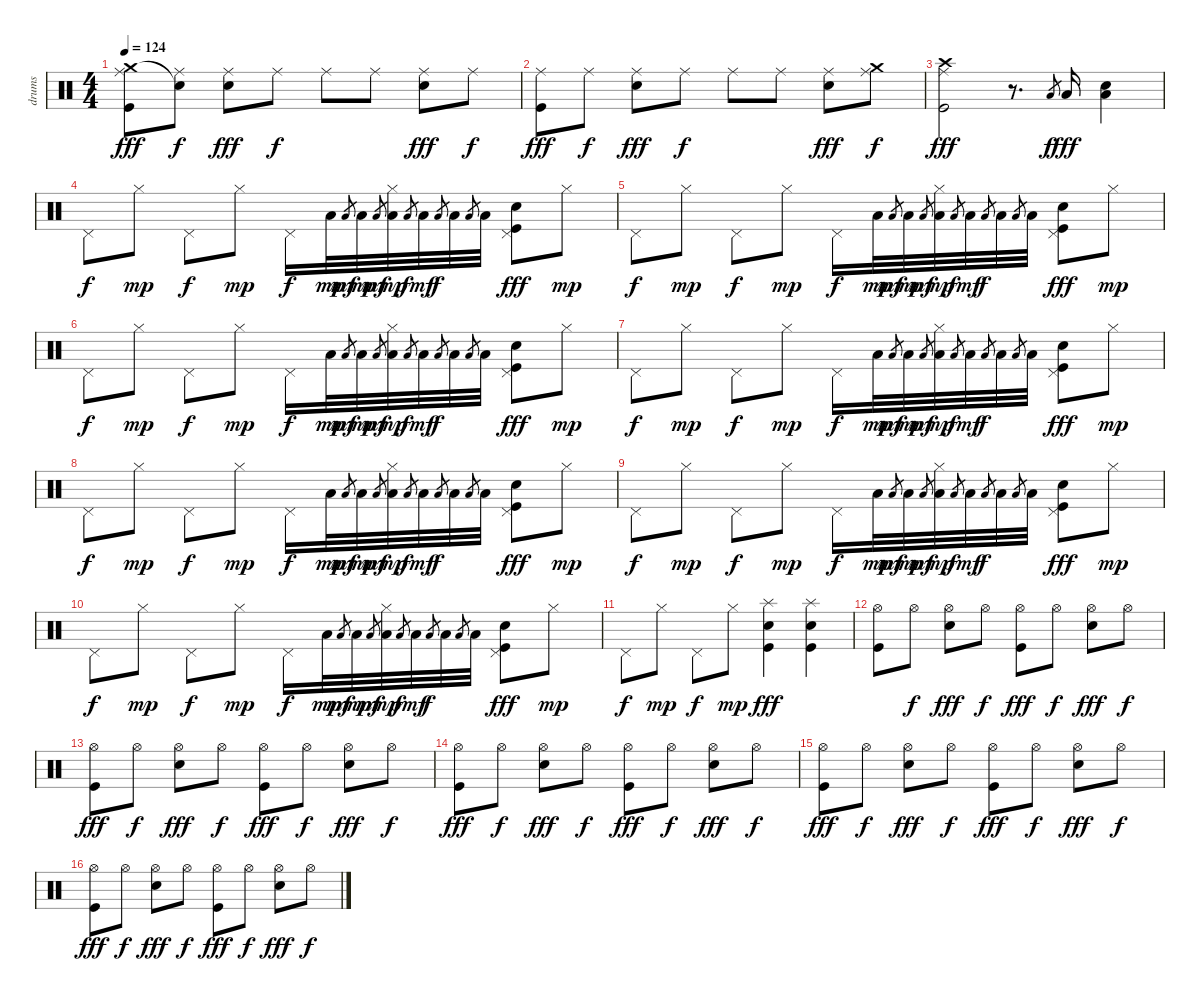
\track ("drums" "drums") {instrument percussion}
\staff {score}
\articulation defaults
\ts (4 4)
\tempo 124
\clef neutral
\ks c
("Crash medium (hit)" "Ride (middle)" "Kick (hit)").8{dy fff} ("Snare (hit)"{t} "Ride (middle)").8{dy f} ("Ride (middle)" "Snare (hit) 2").8{dy fff} "Ride (middle)".8{dy f} "Ride (middle)".8 "Ride (middle)".8 ("Ride (middle)" "Snare (hit) 2").8{dy fff} "Ride (middle)".8{dy f} |
("Ride (middle)" "Kick (hit)").8{dy fff} "Ride (middle)".8{dy f} ("Ride (middle)" "Snare (hit) 2").8{dy fff} "Ride (middle)".8{dy f} "Ride (middle)".8 "Ride (middle)".8 ("Ride (middle)" "Snare (hit) 2").8{dy fff} ("Crash medium (hit)" "Ride (middle)").8{dy f} |
("Crash high (hit)" "Ride (middle)" "Kick (hit)").2{dy fff} r.8{d} "Low Tom (hit)".8{gr dy f} "Low Tom (hit)".16{dy fff} ("Snare (hit) 2" "Low Tom (hit)").4 |
"Pedal Hi-Hat (hit)".8{dy f} "Hi-Hat (closed)".8{dy mp} "Pedal Hi-Hat (hit)".8{dy f} "Hi-Hat (closed)".8{dy mp} "Pedal Hi-Hat (hit)".16{dy f} "Low Tom (hit)".32{dy mp} "Low Tom (hit)".8{gr dy mf} "Low Tom (hit)".32{dy mp} "Low Tom (hit)".8{gr dy mf} ("Hi-Hat (closed)" "Low Tom (hit)").32{dy mp} "Low Tom (hit)".8{gr dy f} "Low Tom (hit)".32{dy mf} "Low Tom (hit)".8{gr dy f} "Low Tom (hit)".32 "Low Tom (hit)".8{gr} "Low Tom (hit)".32 ("Pedal Hi-Hat (hit)" "Snare (hit) 2" "Kick (hit)").8{dy fff} "Hi-Hat (closed)".8{dy mp} |
"Pedal Hi-Hat (hit)".8{dy f} "Hi-Hat (closed)".8{dy mp} "Pedal Hi-Hat (hit)".8{dy f} "Hi-Hat (closed)".8{dy mp} "Pedal Hi-Hat (hit)".16{dy f} "Low Tom (hit)".32{dy mp} "Low Tom (hit)".8{gr dy mf} "Low Tom (hit)".32{dy mp} "Low Tom (hit)".8{gr dy mf} ("Hi-Hat (closed)" "Low Tom (hit)").32{dy mp} "Low Tom (hit)".8{gr dy f} "Low Tom (hit)".32{dy mf} "Low Tom (hit)".8{gr dy f} "Low Tom (hit)".32 "Low Tom (hit)".8{gr} "Low Tom (hit)".32 ("Pedal Hi-Hat (hit)" "Snare (hit) 2" "Kick (hit)").8{dy fff} "Hi-Hat (closed)".8{dy mp} |
"Pedal Hi-Hat (hit)".8{dy f} "Hi-Hat (closed)".8{dy mp} "Pedal Hi-Hat (hit)".8{dy f} "Hi-Hat (closed)".8{dy mp} "Pedal Hi-Hat (hit)".16{dy f} "Low Tom (hit)".32{dy mp} "Low Tom (hit)".8{gr dy mf} "Low Tom (hit)".32{dy mp} "Low Tom (hit)".8{gr dy mf} ("Hi-Hat (closed)" "Low Tom (hit)").32{dy mp} "Low Tom (hit)".8{gr dy f} "Low Tom (hit)".32{dy mf} "Low Tom (hit)".8{gr dy f} "Low Tom (hit)".32 "Low Tom (hit)".8{gr} "Low Tom (hit)".32 ("Pedal Hi-Hat (hit)" "Snare (hit) 2" "Kick (hit)").8{dy fff} "Hi-Hat (closed)".8{dy mp} |
"Pedal Hi-Hat (hit)".8{dy f} "Hi-Hat (closed)".8{dy mp} "Pedal Hi-Hat (hit)".8{dy f} "Hi-Hat (closed)".8{dy mp} "Pedal Hi-Hat (hit)".16{dy f} "Low Tom (hit)".32{dy mp} "Low Tom (hit)".8{gr dy mf} "Low Tom (hit)".32{dy mp} "Low Tom (hit)".8{gr dy mf} ("Hi-Hat (closed)" "Low Tom (hit)").32{dy mp} "Low Tom (hit)".8{gr dy f} "Low Tom (hit)".32{dy mf} "Low Tom (hit)".8{gr dy f} "Low Tom (hit)".32 "Low Tom (hit)".8{gr} "Low Tom (hit)".32 ("Pedal Hi-Hat (hit)" "Snare (hit) 2" "Kick (hit)").8{dy fff} "Hi-Hat (closed)".8{dy mp} |
"Pedal Hi-Hat (hit)".8{dy f} "Hi-Hat (closed)".8{dy mp} "Pedal Hi-Hat (hit)".8{dy f} "Hi-Hat (closed)".8{dy mp} "Pedal Hi-Hat (hit)".16{dy f} "Low Tom (hit)".32{dy mp} "Low Tom (hit)".8{gr dy mf} "Low Tom (hit)".32{dy mp} "Low Tom (hit)".8{gr dy mf} ("Hi-Hat (closed)" "Low Tom (hit)").32{dy mp} "Low Tom (hit)".8{gr dy f} "Low Tom (hit)".32{dy mf} "Low Tom (hit)".8{gr dy f} "Low Tom (hit)".32 "Low Tom (hit)".8{gr} "Low Tom (hit)".32 ("Pedal Hi-Hat (hit)" "Snare (hit) 2" "Kick (hit)").8{dy fff} "Hi-Hat (closed)".8{dy mp} |
"Pedal Hi-Hat (hit)".8{dy f} "Hi-Hat (closed)".8{dy mp} "Pedal Hi-Hat (hit)".8{dy f} "Hi-Hat (closed)".8{dy mp} "Pedal Hi-Hat (hit)".16{dy f} "Low Tom (hit)".32{dy mp} "Low Tom (hit)".8{gr dy mf} "Low Tom (hit)".32{dy mp} "Low Tom (hit)".8{gr dy mf} ("Hi-Hat (closed)" "Low Tom (hit)").32{dy mp} "Low Tom (hit)".8{gr dy f} "Low Tom (hit)".32{dy mf} "Low Tom (hit)".8{gr dy f} "Low Tom (hit)".32 "Low Tom (hit)".8{gr} "Low Tom (hit)".32 ("Pedal Hi-Hat (hit)" "Snare (hit) 2" "Kick (hit)").8{dy fff} "Hi-Hat (closed)".8{dy mp} |
"Pedal Hi-Hat (hit)".8{dy f} "Hi-Hat (closed)".8{dy mp} "Pedal Hi-Hat (hit)".8{dy f} "Hi-Hat (closed)".8{dy mp} "Pedal Hi-Hat (hit)".16{dy f} "Low Tom (hit)".32{dy mp} "Low Tom (hit)".8{gr dy mf} "Low Tom (hit)".32{dy mp} "Low Tom (hit)".8{gr dy mf} ("Hi-Hat (closed)" "Low Tom (hit)").32{dy mp} "Low Tom (hit)".8{gr dy f} "Low Tom (hit)".32{dy mf} "Low Tom (hit)".8{gr dy f} "Low Tom (hit)".32 "Low Tom (hit)".8{gr} "Low Tom (hit)".32 ("Pedal Hi-Hat (hit)" "Snare (hit) 2" "Kick (hit)").8{dy fff} "Hi-Hat (closed)".8{dy mp} |
"Pedal Hi-Hat (hit)".8{dy f} "Hi-Hat (closed)".8{dy mp} "Pedal Hi-Hat (hit)".8{dy f} "Hi-Hat (closed)".8{dy mp} ("Splash (hit)" "Snare (hit) 2" "Kick (hit)").4{dy fff} ("Splash (hit)" "Snare (hit) 2" "Kick (hit)").4 |
("Hi-Hat (open)" "Kick (hit)").8 "Hi-Hat (open)".8{dy f} ("Hi-Hat (open)" "Snare (hit) 2").8{dy fff} "Hi-Hat (open)".8{dy f} ("Hi-Hat (open)" "Kick (hit)").8{dy fff} "Hi-Hat (open)".8{dy f} ("Hi-Hat (open)" "Snare (hit) 2").8{dy fff} "Hi-Hat (open)".8{dy f} |
("Hi-Hat (open)" "Kick (hit)").8{dy fff} "Hi-Hat (open)".8{dy f} ("Hi-Hat (open)" "Snare (hit) 2").8{dy fff} "Hi-Hat (open)".8{dy f} ("Hi-Hat (open)" "Kick (hit)").8{dy fff} "Hi-Hat (open)".8{dy f} ("Hi-Hat (open)" "Snare (hit) 2").8{dy fff} "Hi-Hat (open)".8{dy f} |
("Hi-Hat (open)" "Kick (hit)").8{dy fff} "Hi-Hat (open)".8{dy f} ("Hi-Hat (open)" "Snare (hit) 2").8{dy fff} "Hi-Hat (open)".8{dy f} ("Hi-Hat (open)" "Kick (hit)").8{dy fff} "Hi-Hat (open)".8{dy f} ("Hi-Hat (open)" "Snare (hit) 2").8{dy fff} "Hi-Hat (open)".8{dy f} |
("Hi-Hat (open)" "Kick (hit)").8{dy fff} "Hi-Hat (open)".8{dy f} ("Hi-Hat (open)" "Snare (hit) 2").8{dy fff} "Hi-Hat (open)".8{dy f} ("Hi-Hat (open)" "Kick (hit)").8{dy fff} "Hi-Hat (open)".8{dy f} ("Hi-Hat (open)" "Snare (hit) 2").8{dy fff} "Hi-Hat (open)".8{dy f} |
("Hi-Hat (open)" "Kick (hit)").8{dy fff} "Hi-Hat (open)".8{dy f} ("Hi-Hat (open)" "Snare (hit) 2").8{dy fff} "Hi-Hat (open)".8{dy f} ("Hi-Hat (open)" "Kick (hit)").8{dy fff} "Hi-Hat (open)".8{dy f} ("Hi-Hat (open)" "Snare (hit) 2").8{dy fff} "Hi-Hat (open)".8{dy f}
